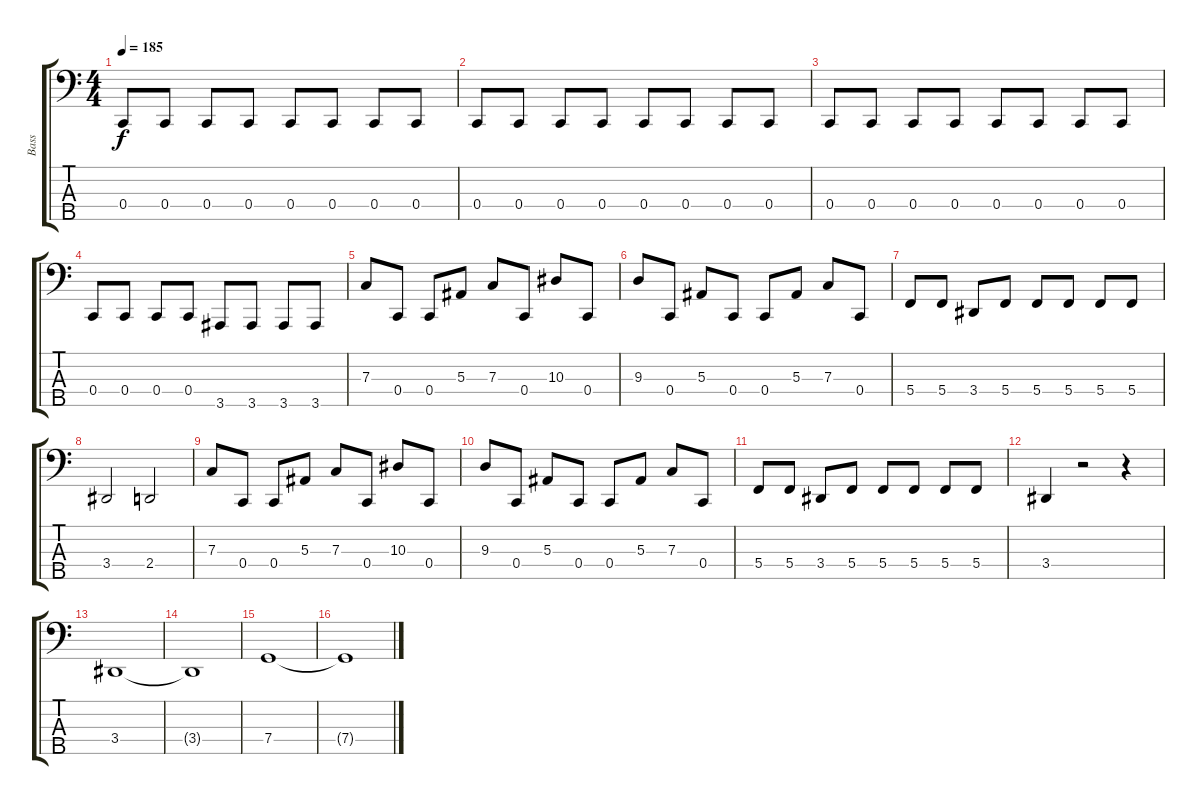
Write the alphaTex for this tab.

\track ("Bass" "Bass") {instrument electricbassfinger}
\staff {score tabs}
\tuning (Eb2 Bb1 F1 C1 G0) {hide}
\ts (4 4)
\tempo 185
\clef f4
\ks c
0.4.8{dy f} 0.4.8 0.4.8 0.4.8 0.4.8 0.4.8 0.4.8 0.4.8 |
0.4.8 0.4.8 0.4.8 0.4.8 0.4.8 0.4.8 0.4.8 0.4.8 |
0.4.8 0.4.8 0.4.8 0.4.8 0.4.8 0.4.8 0.4.8 0.4.8 |
0.4.8 0.4.8 0.4.8 0.4.8 3.5.8 3.5.8 3.5.8 3.5.8 |
7.3.8 0.4.8 0.4.8 5.3.8 7.3.8 0.4.8 10.3.8 0.4.8 |
9.3.8 0.4.8 5.3.8 0.4.8 0.4.8 5.3.8 7.3.8 0.4.8 |
5.4.8 5.4.8 3.4.8 5.4.8 5.4.8 5.4.8 5.4.8 5.4.8 |
3.4.2 2.4.2 |
7.3.8 0.4.8 0.4.8 5.3.8 7.3.8 0.4.8 10.3.8 0.4.8 |
9.3.8 0.4.8 5.3.8 0.4.8 0.4.8 5.3.8 7.3.8 0.4.8 |
5.4.8 5.4.8 3.4.8 5.4.8 5.4.8 5.4.8 5.4.8 5.4.8 |
3.4.4 r.2 r.4 |
3.4.1 |
3.4{t}.1 |
7.4.1 |
7.4{t}.1
